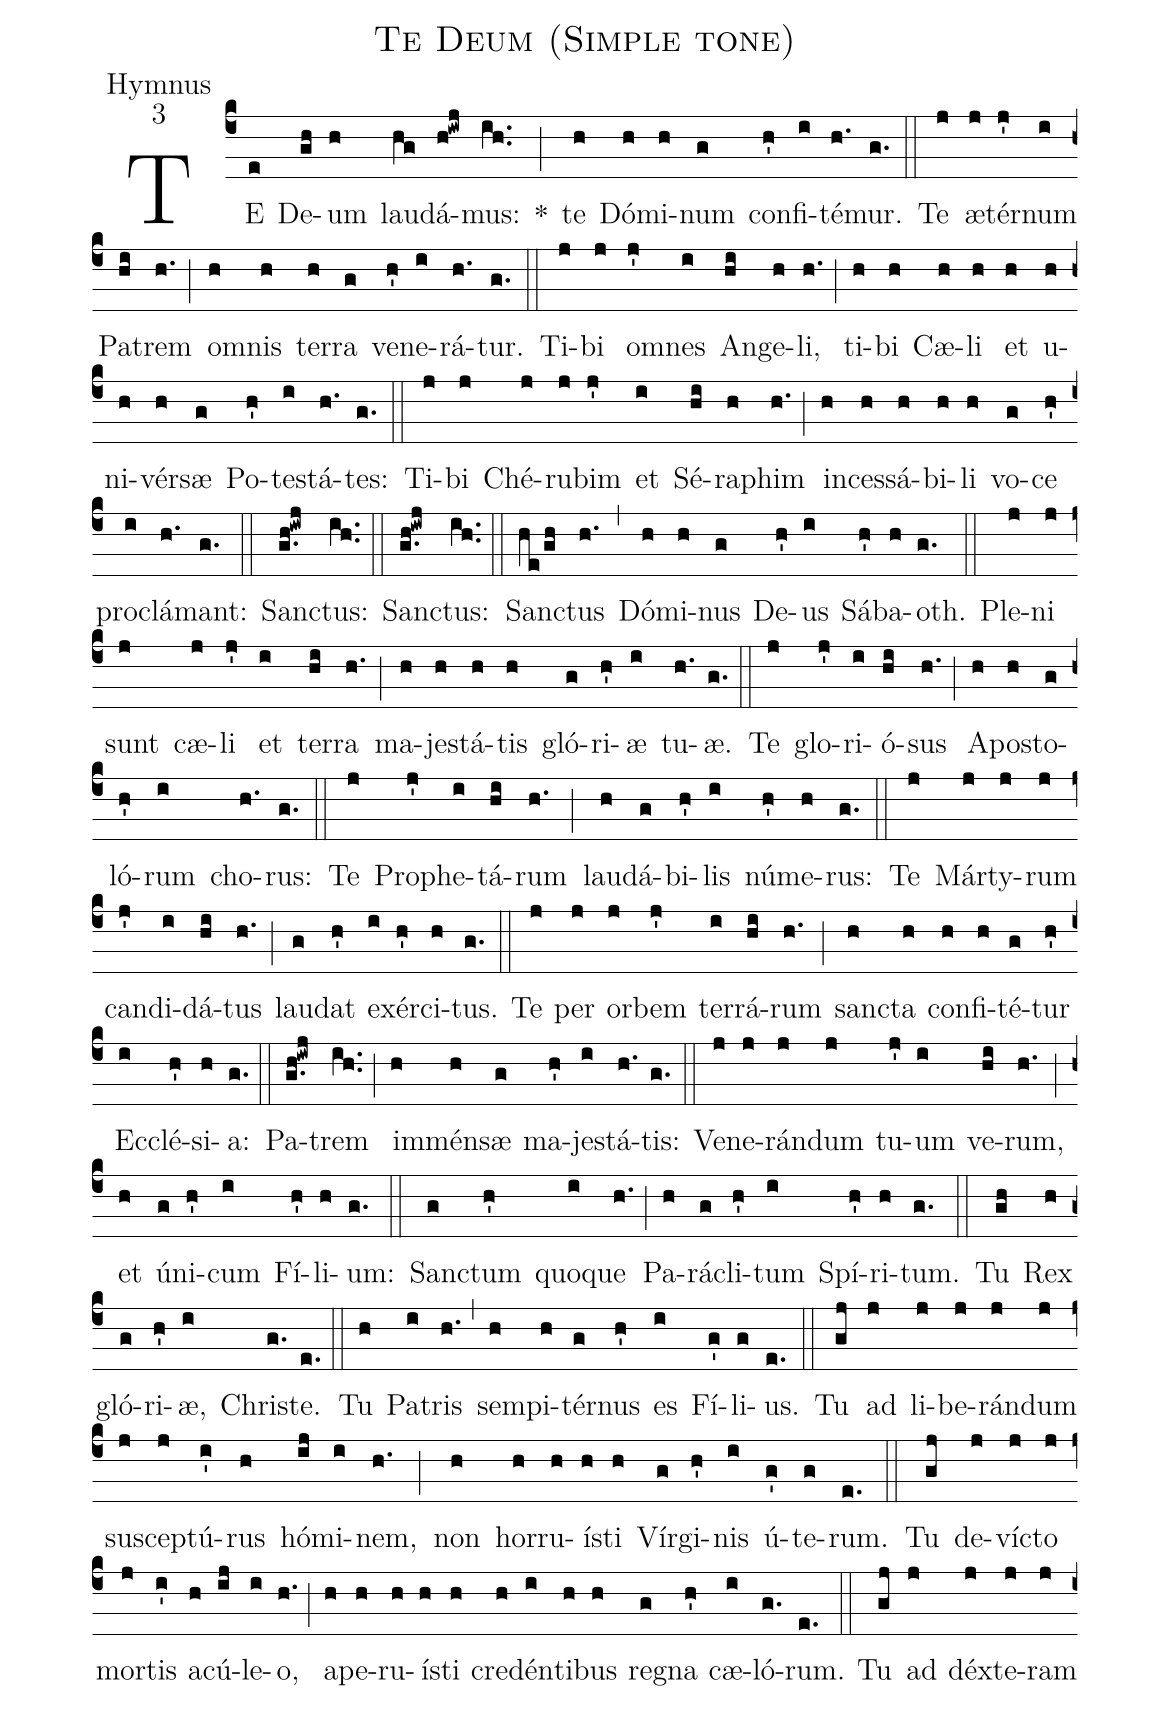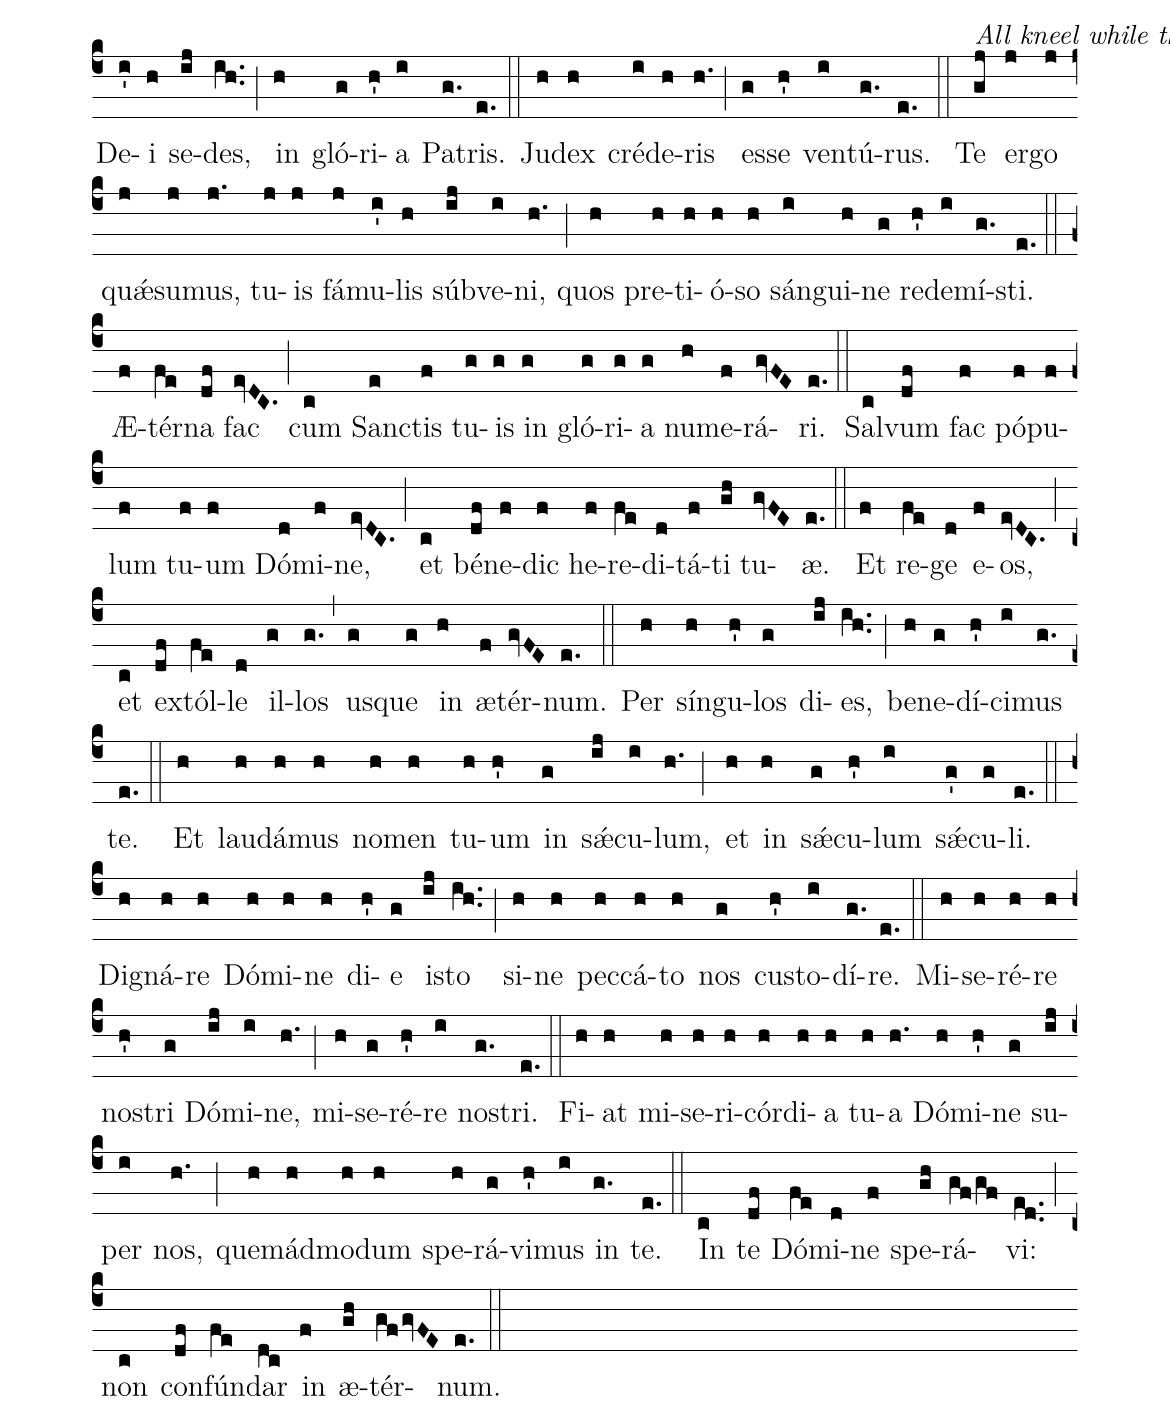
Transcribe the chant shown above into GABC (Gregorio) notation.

name:Te Deum (Simple tone);
office-part:Hymnus;
mode:3;
%%
(c4) TE(e) De(gh)um(h) lau(hg)dá(h!iwj)mus:(ih..) *(;) te(h) Dó(h)mi(h)num(g) con(h')fi(i)té(h.)mur.(g.) (::) Te(j) æ(j)tér(j')num(i) Pa(hi)trem(h.) (;) o(h)mnis(h) ter(h)ra(g) ve(h')ne(i)rá(h.)tur.(g.) (::) Ti(j)bi(j) o(j')mnes(i) An(hi)ge(h)li,(h.) (;) ti(h)bi(h) Cæ(h)li(h) et(h) u(h)ni(h)vér(h)sæ(g) Po(h')te(i)stá(h.)tes:(g.) (::) Ti(j)bi(j) Ché(j)ru(j)bim(j') et(i) Sé(hi)ra(h)phim(h.) (;) in(h)ces(h)sá(h)bi(h)li(h) vo(g)ce(h') pro(i)clá(h.)mant:(g.) (::) San(g.h!iwj)ctus:(ih..) (::) San(g.h!iwj)ctus:(ih..) (::) San(he/gh)ctus(h.) (,) Dó(h)mi(h)nus(g) De(h')us(i) Sá(h')ba(h)oth.(g.) (::) Ple(j)ni(j) sunt(j) cæ(j)li(j') et(i) ter(hi)ra(h.) (;) ma(h)jes(h)tá(h)tis(h) gló(g)ri(h')æ(i) tu(h.)æ.(g.) (::) Te(j) glo(j')ri(i)ó(hi)sus(h.) (;) A(h)po(h)sto(g)ló(h')rum(i) cho(h.)rus:(g.) (::) Te(j) Pro(j')phe(i)tá(hi)rum(h.) (;) lau(h)dá(g)bi(h')lis(i) nú(h')me(h)rus:(g.) (::) Te(j) Már(j)ty(j)rum(j) can(j')di(i)dá(hi)tus(h.) (;) lau(g)dat(h') ex(i)ér(h')ci(h)tus.(g.) (::) Te(j) per(j) or(j)bem(j') ter(i)rá(hi)rum(h.) (;) san(h)cta(h) con(h)fi(h)té(g)tur(h') Ec(i)clé(h')si(h)a:(g.) (::) Pa(g.h!iwj)trem(ih..) (;) im(h)mén(h)sæ(g) ma(h')jes(i)tá(h.)tis:(g.) (::) Ve(j)ne(j)rán(j)dum(j) tu(j')um(i) ve(hi)rum,(h.) (;) et(h) ú(g)ni(h')cum(i) Fí(h')li(h)um:(g.) (::) San(g)ctum(h') quo(i)que(h.) (;) Pa(h)rá(g)cli(h')tum(i) Spí(h')ri(h)tum.(g.) (::) Tu(gh) Rex(h) gló(g)ri(h')æ,(i) Chri(g.)ste.(e.) (::) Tu(h) Pa(i)tris(h.) (,) sem(h)pi(h)tér(g)nus(h') es(i) Fí(g')li(g)us.(e.) (::) Tu(gj) ad(j) li(j)be(j)rán(j)dum(j) su(j)scep(j)tú(i')rus(h) hó(ij)mi(i)nem,(h.) (;) non(h) hor(h)ru(h)í(h)sti(h) Vír(g)gi(h')nis(i) ú(g')te(g)rum.(e.) (::) Tu(gj) de(j)ví(j)cto(j) mor(j)tis(i') a(h)cú(ij)le(i)o,(h.) (;) a(h)pe(h)ru(h)í(h)sti(h) cre(h)dén(i)ti(h)bus(h) re(g)gna(h') cæ(i)ló(g.)rum.(e.) (::) Tu(gj) ad(j) déx(j)te(j)ram(j) De(i')i(h) se(ij)des,(ih..) (;) in(h) gló(g)ri(h')a(i) Pa(g.)tris.(e.) (::) Ju(h)dex(h) cré(i)de(h)ris(h.) (;) es(g)se(h') ven(i)tú(g.)rus.(e.) (::) <alt>All kneel while this verse is sung.</alt> Te(gj) er(j)go(j) qu<sp>'æ</sp>(j)su(j)mus,(j.) tu(j)is(j) fá(j)mu(i')lis(h) súb(ij)ve(i)ni,(h.) (;) quos(h) pre(h)ti(h)ó(h)so(h) sán(i)gui(h)ne(g) re(h')de(i)mí(g.)sti.(e.) (::) Æ(f)tér(fe)na(df) fac(evDC.) (;) cum(c) San(e)ctis(f) tu(g)is(g) in(g) gló(g)ri(g)a(g) nu(h)me(f)rá(gvFE)ri.(e.) (::) Sal(c)vum(df) fac(f) pó(f)pu(f)lum(f) tu(f)um(f) Dó(d)mi(f)ne,(evDC.) (;) et(c) bé(df)ne(f)dic(f) he(f)re(fe)di(d)tá(f)ti(gh) tu(gvFE)æ.(e.) (::) Et(f) re(fe)ge(d) e(f)os,(evDC.) (;) et(c) ex(df)tól(fe)le(d) il(g)los(g.) (,) us(g)que(g) in(h) æ(f)tér(gvFE)num.(e.) (::) Per(h) sín(h)gu(h')los(g) di(ij)es,(ih..) (;) be(h)ne(g)dí(h')ci(i)mus(g.) te.(e.) (::) Et(h) lau(h)dá(h)mus(h) no(h)men(h) tu(h)um(h') in(g) s<sp>'æ</sp>(ij)cu(i)lum,(h.) (;) et(h) in(h) s<sp>'æ</sp>(g)cu(h')lum(i) s<sp>'æ</sp>(g')cu(g)li.(e.) (::) Di(h)gná(h)re(h) Dó(h)mi(h)ne(h) di(h')e(g) i(ij)sto(ih..) (;) si(h)ne(h) pec(h)cá(h)to(h) nos(g) cu(h')sto(i)dí(g.)re.(e.) (::) Mi(h)se(h)ré(h)re(h) no(h')stri(g) Dó(ij)mi(i)ne,(h.) (;) mi(h)se(g)ré(h')re(i) no(g.)stri.(e.) (::) Fi(h)at(h) mi(h)se(h)ri(h)cór(h)di(h)a(h) tu(h)a(h.) Dó(h)mi(h')ne(g) su(ij)per(i) nos,(h.) (;) que(h)mád(h)mo(h)dum(h) spe(h)rá(g)vi(h')mus(i) in(g.) te.(e.) (::) In(c) te(df) Dó(fe)mi(d)ne(f) spe(gh)rá(gf/gf)vi:(ed..) (;) non(c) con(df)fún(fe)dar(dc) in(f) æ(gh)tér(gfgvFE)num.(e.) (::)
